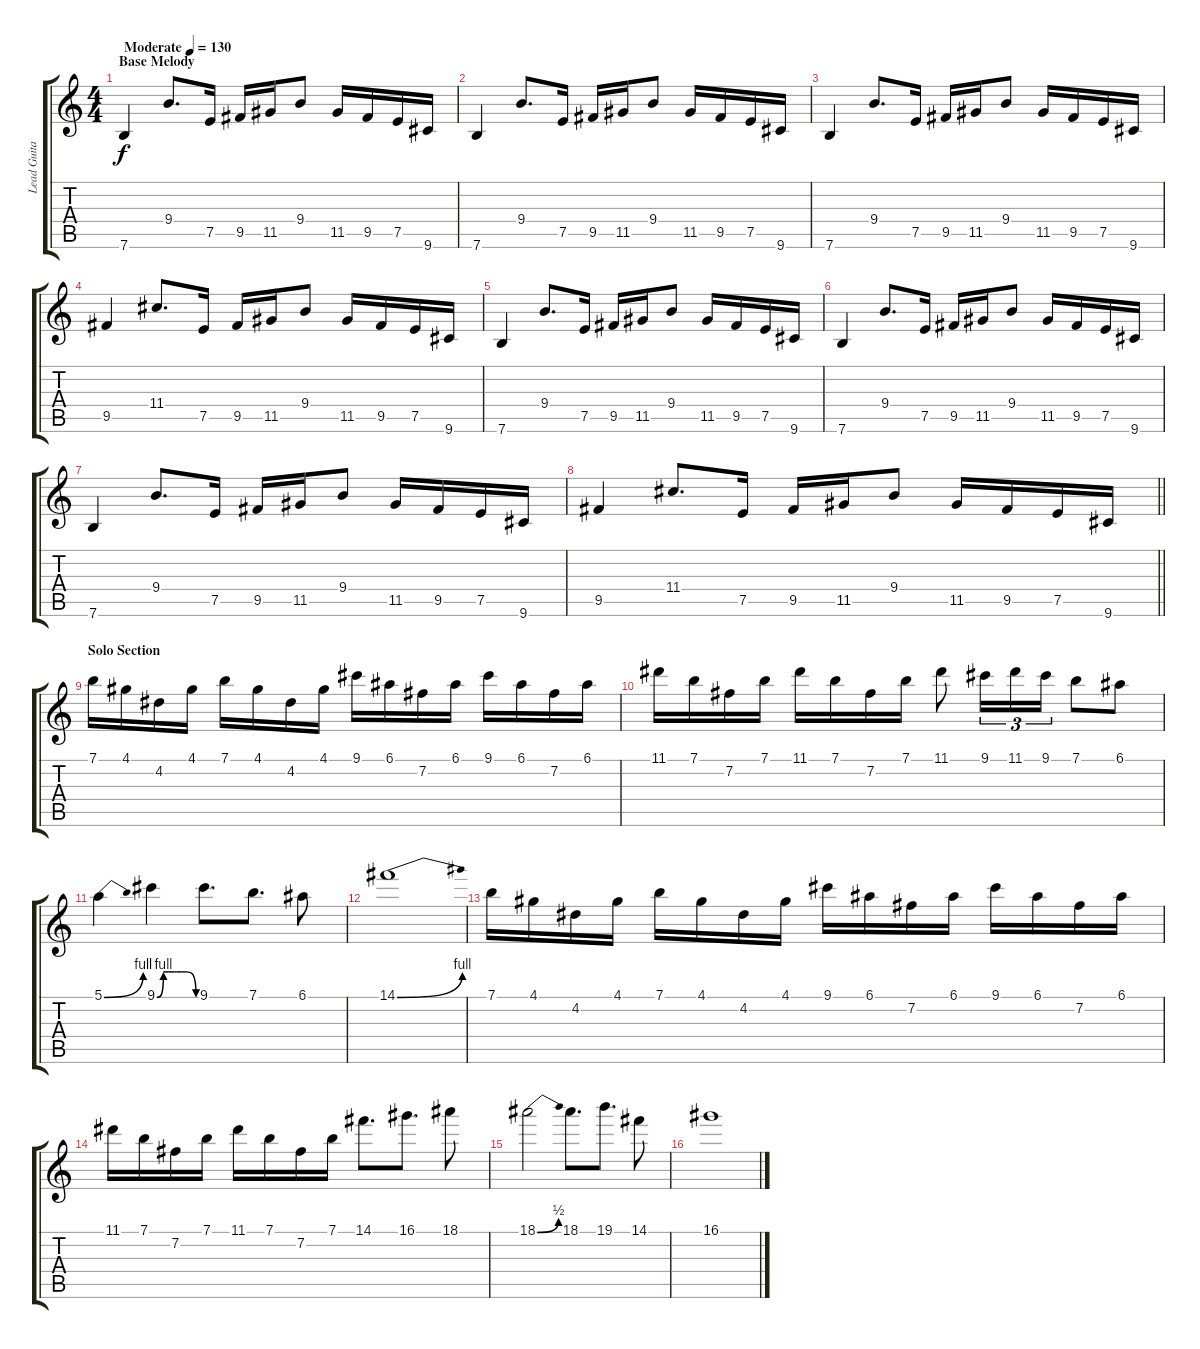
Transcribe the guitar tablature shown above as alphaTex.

\track ("Lead Guitar I" "Lead Guita") {instrument overdrivenguitar}
\staff {score tabs}
\tuning (E4 B3 G3 D3 A2 E2) {hide}
\ts (4 4)
\section ("" "Base Melody")
\tempo (130 "Moderate")
\clef g2
\ks c
7.6.4{dy f instrument overdrivenguitar} 9.4.8{d} 7.5.16 9.5.16 11.5.16 9.4.8 11.5.16 9.5.16 7.5.16 9.6.16 |
7.6.4 9.4.8{d} 7.5.16 9.5.16 11.5.16 9.4.8 11.5.16 9.5.16 7.5.16 9.6.16 |
7.6.4 9.4.8{d} 7.5.16 9.5.16 11.5.16 9.4.8 11.5.16 9.5.16 7.5.16 9.6.16 |
9.5.4 11.4.8{d} 7.5.16 9.5.16 11.5.16 9.4.8 11.5.16 9.5.16 7.5.16 9.6.16 |
7.6.4 9.4.8{d} 7.5.16 9.5.16 11.5.16 9.4.8 11.5.16 9.5.16 7.5.16 9.6.16 |
7.6.4 9.4.8{d} 7.5.16 9.5.16 11.5.16 9.4.8 11.5.16 9.5.16 7.5.16 9.6.16 |
7.6.4 9.4.8{d} 7.5.16 9.5.16 11.5.16 9.4.8 11.5.16 9.5.16 7.5.16 9.6.16 |
\barLineRight lightlight
9.5.4 11.4.8{d} 7.5.16 9.5.16 11.5.16 9.4.8 11.5.16 9.5.16 7.5.16 9.6.16 |
\section ("" "Solo Section")
7.1.16 4.1.16 4.2.16 4.1.16 7.1.16 4.1.16 4.2.16 4.1.16 9.1.16 6.1.16 7.2.16 6.1.16 9.1.16 6.1.16 7.2.16 6.1.16 |
11.1.16 7.1.16 7.2.16 7.1.16 11.1.16 7.1.16 7.2.16 7.1.16 11.1.8 9.1.16{tu (3 2)} 11.1.16{tu (3 2)} 9.1.16{tu (3 2)} 7.1.8 6.1.8 |
5.1{be (bend 0 0 60 4)}.4 9.1{be (custom 0 0 10 4 20 4 27 4 30 4 37 4 40 4 43 4 45 4 60 0)}.4 9.1.8{d} 7.1.8{d} 6.1.8 |
14.1{be (bend 0 0 60 4)}.1 |
7.1.16 4.1.16 4.2.16 4.1.16 7.1.16 4.1.16 4.2.16 4.1.16 9.1.16 6.1.16 7.2.16 6.1.16 9.1.16 6.1.16 7.2.16 6.1.16 |
11.1.16 7.1.16 7.2.16 7.1.16 11.1.16 7.1.16 7.2.16 7.1.16 14.1.8{d} 16.1.8{d} 18.1.8 |
18.1{be (bend 0 0 60 2)}.2 18.1.8{d} 19.1.8{d} 14.1.8 |
16.1.1
